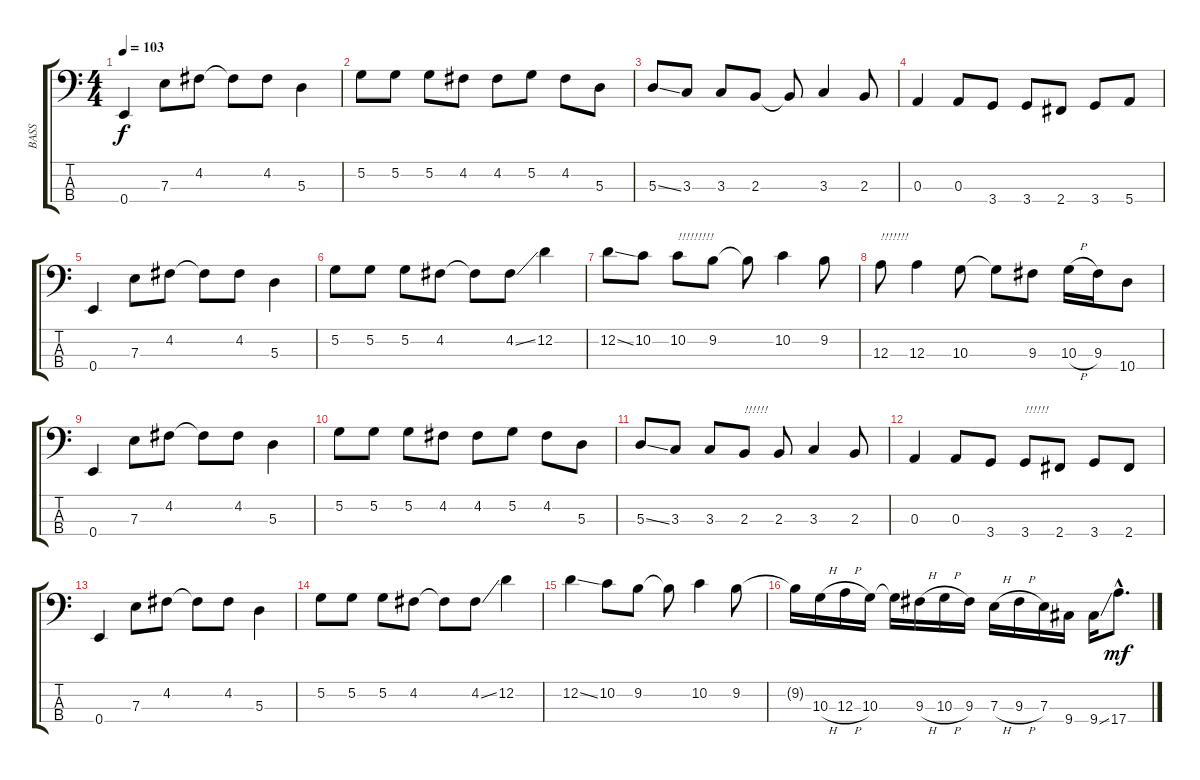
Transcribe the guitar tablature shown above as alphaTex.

\track ("BASS" "BASS") {instrument electricbasspick}
\staff {score tabs}
\tuning (G2 D2 A1 E1) {hide}
\ts (4 4)
\tempo 103
\clef f4
\ks c
0.4.4{dy f} 7.3.8 4.2.8 4.2{t}.8 4.2.8 5.3.4 |
5.2.8 5.2.8 5.2.8 4.2.8 4.2.8 5.2.8 4.2.8 5.3.8 |
5.3{ss}.8 3.3.8 3.3.8 2.3.8 2.3{t}.8 3.3.4 2.3.8 |
0.3.4 0.3.8 3.4.8 3.4.8 2.4.8 3.4.8 5.4.8 |
0.4.4 7.3.8 4.2.8 4.2{t}.8 4.2.8 5.3.4 |
5.2.8 5.2.8 5.2.8 4.2.8 4.2{t}.8 4.2{ss}.8 12.2.4 |
12.2{ss}.8 10.2.8 10.2.8{txt "!!!!!!!!!"} 9.2.8 9.2{t}.8 10.2.4 9.2.8 |
12.3.8{txt "!!!!!!!"} 12.3.4 10.3.8 10.3{t}.8 9.3.8 10.3{h}.16 9.3.16 10.4.8 |
0.4.4 7.3.8 4.2.8 4.2{t}.8 4.2.8 5.3.4 |
5.2.8 5.2.8 5.2.8 4.2.8 4.2.8 5.2.8 4.2.8 5.3.8 |
5.3{ss}.8 3.3.8 3.3.8 2.3.8{txt "!!!!!!"} 2.3.8 3.3.4 2.3.8 |
0.3.4 0.3.8 3.4.8 3.4.8{txt "!!!!!!"} 2.4.8 3.4.8 2.4.8 |
0.4.4 7.3.8 4.2.8 4.2{t}.8 4.2.8 5.3.4 |
5.2.8 5.2.8 5.2.8 4.2.8 4.2{t}.8 4.2{ss}.8 12.2.4 |
12.2{ss}.4 10.2.8 9.2.8 9.2{t}.8 10.2.4 9.2.8 |
9.2{t}.16 10.3{h}.16 12.3{h}.16 10.3.16 10.3{t}.16 9.3{h}.16 10.3{h}.16 9.3.16 7.3{h}.16 9.3{h}.16 7.3.16 9.4.16 9.4{ss}.16 17.4{hac}.8{d dy mf}
